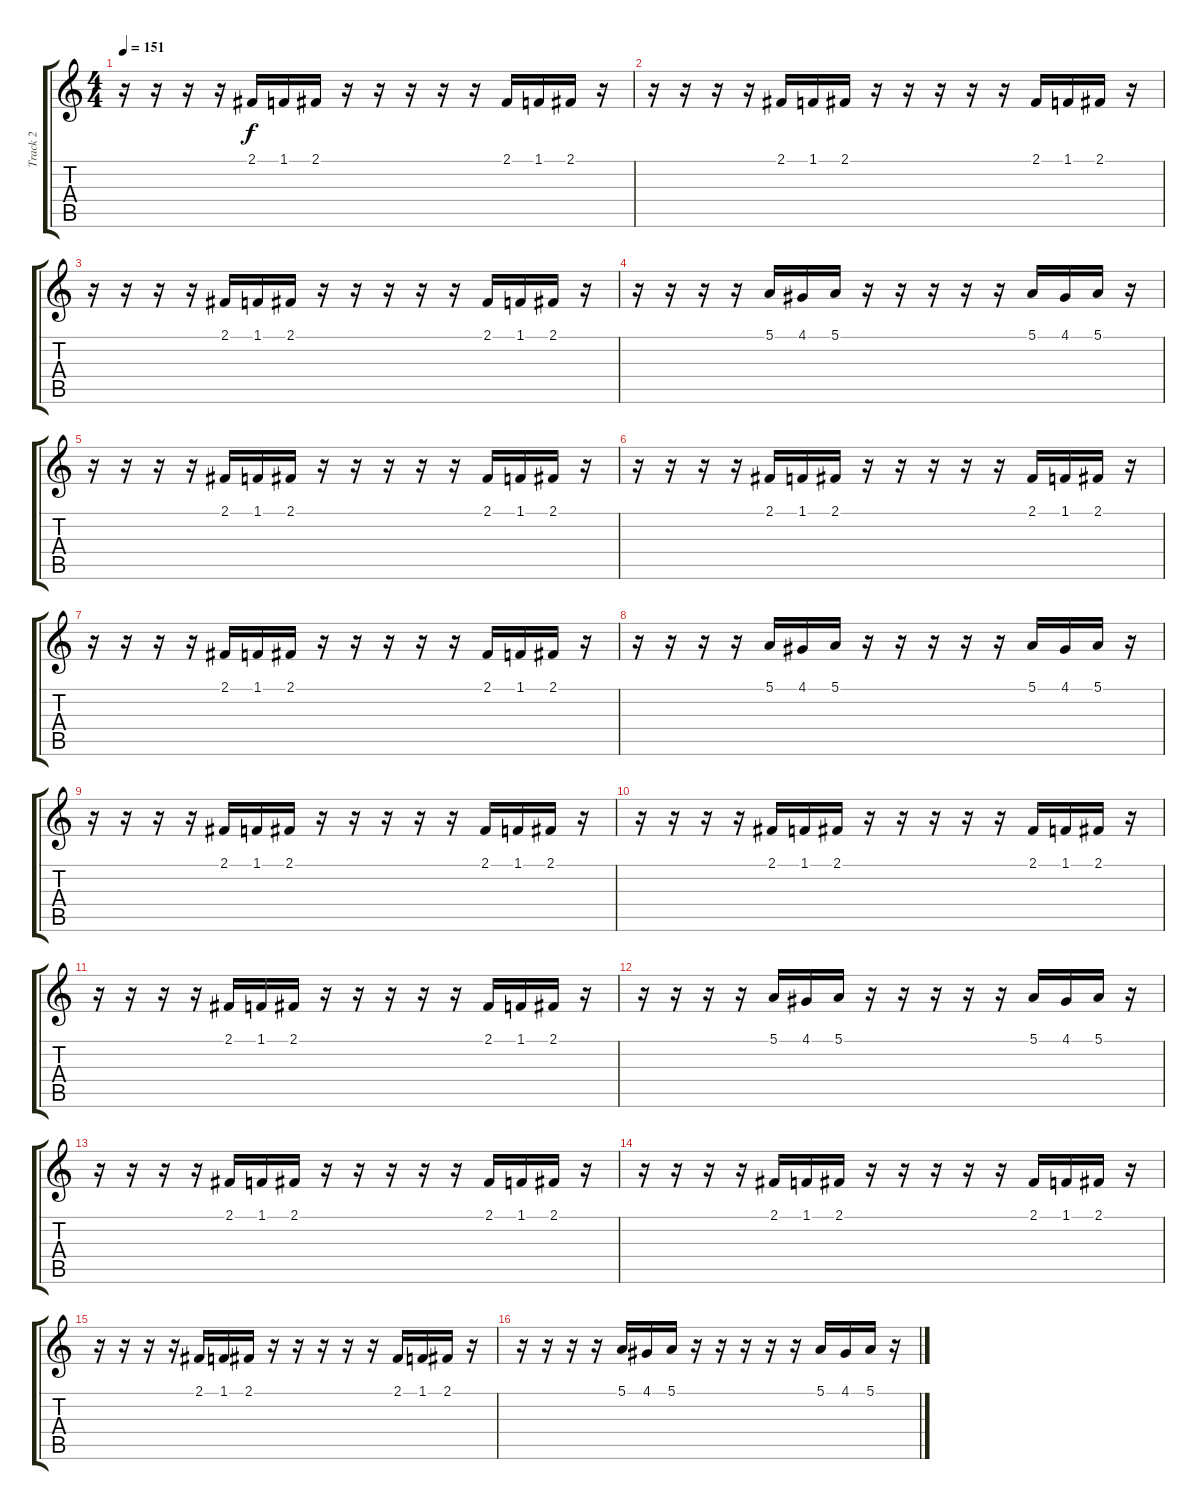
\track ("Track 2" "Track 2") {instrument recorder}
\staff {score tabs}
\tuning (E4 B3 G3 D3 A2 E2) {hide}
\ts (4 4)
\tempo 151
\clef g2
\ks c
r.16{dy f instrument recorder} r.16 r.16 r.16 2.1.16 1.1.16 2.1.16 r.16 r.16 r.16 r.16 r.16 2.1.16 1.1.16 2.1.16 r.16 |
r.16 r.16 r.16 r.16 2.1.16 1.1.16 2.1.16 r.16 r.16 r.16 r.16 r.16 2.1.16 1.1.16 2.1.16 r.16 |
r.16 r.16 r.16 r.16 2.1.16 1.1.16 2.1.16 r.16 r.16 r.16 r.16 r.16 2.1.16 1.1.16 2.1.16 r.16 |
r.16 r.16 r.16 r.16 5.1.16 4.1.16 5.1.16 r.16 r.16 r.16 r.16 r.16 5.1.16 4.1.16 5.1.16 r.16 |
r.16 r.16 r.16 r.16 2.1.16 1.1.16 2.1.16 r.16 r.16 r.16 r.16 r.16 2.1.16 1.1.16 2.1.16 r.16 |
r.16 r.16 r.16 r.16 2.1.16 1.1.16 2.1.16 r.16 r.16 r.16 r.16 r.16 2.1.16 1.1.16 2.1.16 r.16 |
r.16 r.16 r.16 r.16 2.1.16 1.1.16 2.1.16 r.16 r.16 r.16 r.16 r.16 2.1.16 1.1.16 2.1.16 r.16 |
r.16 r.16 r.16 r.16 5.1.16 4.1.16 5.1.16 r.16 r.16 r.16 r.16 r.16 5.1.16 4.1.16 5.1.16 r.16 |
r.16 r.16 r.16 r.16 2.1.16 1.1.16 2.1.16 r.16 r.16 r.16 r.16 r.16 2.1.16 1.1.16 2.1.16 r.16 |
r.16 r.16 r.16 r.16 2.1.16 1.1.16 2.1.16 r.16 r.16 r.16 r.16 r.16 2.1.16 1.1.16 2.1.16 r.16 |
r.16 r.16 r.16 r.16 2.1.16 1.1.16 2.1.16 r.16 r.16 r.16 r.16 r.16 2.1.16 1.1.16 2.1.16 r.16 |
r.16 r.16 r.16 r.16 5.1.16 4.1.16 5.1.16 r.16 r.16 r.16 r.16 r.16 5.1.16 4.1.16 5.1.16 r.16 |
r.16 r.16 r.16 r.16 2.1.16 1.1.16 2.1.16 r.16 r.16 r.16 r.16 r.16 2.1.16 1.1.16 2.1.16 r.16 |
r.16 r.16 r.16 r.16 2.1.16 1.1.16 2.1.16 r.16 r.16 r.16 r.16 r.16 2.1.16 1.1.16 2.1.16 r.16 |
r.16 r.16 r.16 r.16 2.1.16 1.1.16 2.1.16 r.16 r.16 r.16 r.16 r.16 2.1.16 1.1.16 2.1.16 r.16 |
r.16 r.16 r.16 r.16 5.1.16 4.1.16 5.1.16 r.16 r.16 r.16 r.16 r.16 5.1.16 4.1.16 5.1.16 r.16
